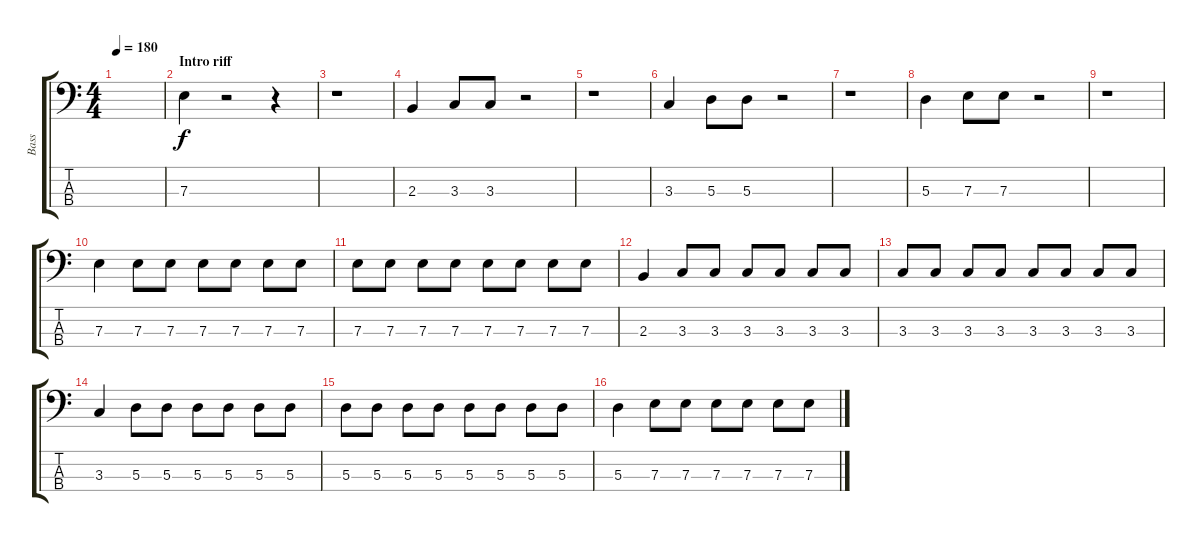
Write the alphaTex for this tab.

\track ("Bass" "Bass") {instrument electricbassfinger}
\staff {score tabs}
\tuning (G2 D2 A1 E1) {hide}
\ts (4 4)
\tempo 180
\clef f4
\ks c
|
\section ("" "Intro riff")
7.3.4 r.2 r.4 |
r.1 |
2.3.4 3.3.8 3.3.8 r.2 |
r.1 |
3.3.4 5.3.8 5.3.8 r.2 |
r.1 |
5.3.4 7.3.8 7.3.8 r.2 |
r.1 |
7.3.4 7.3.8 7.3.8 7.3.8 7.3.8 7.3.8 7.3.8 |
7.3.8 7.3.8 7.3.8 7.3.8 7.3.8 7.3.8 7.3.8 7.3.8 |
2.3.4 3.3.8 3.3.8 3.3.8 3.3.8 3.3.8 3.3.8 |
3.3.8 3.3.8 3.3.8 3.3.8 3.3.8 3.3.8 3.3.8 3.3.8 |
3.3.4 5.3.8 5.3.8 5.3.8 5.3.8 5.3.8 5.3.8 |
5.3.8 5.3.8 5.3.8 5.3.8 5.3.8 5.3.8 5.3.8 5.3.8 |
5.3.4 7.3.8 7.3.8 7.3.8 7.3.8 7.3.8 7.3.8
